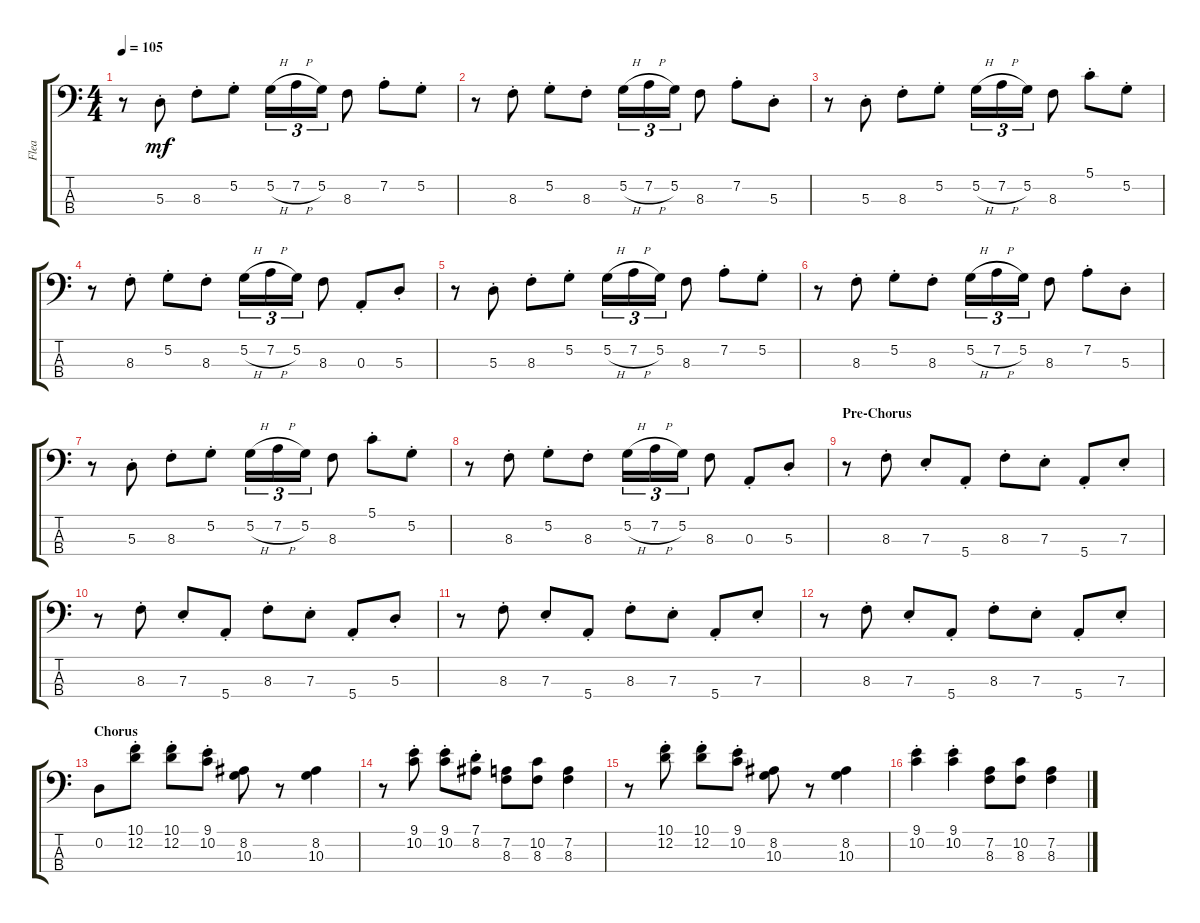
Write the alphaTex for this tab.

\track ("Flea" "Flea") {instrument electricbassfinger}
\staff {score tabs}
\tuning (G2 D2 A1 E1) {hide}
\ts (4 4)
\tempo 105
\clef f4
\ks c
r.8{dy mf} 5.3{st}.8 8.3{st}.8 5.2{st}.8 5.2{h}.16{tu (3 2)} 7.2{h}.16{tu (3 2)} 5.2.16{tu (3 2)} 8.3.8 7.2{st}.8 5.2{st}.8 |
r.8 8.3{st}.8 5.2{st}.8 8.3{st}.8 5.2{h}.16{tu (3 2)} 7.2{h}.16{tu (3 2)} 5.2.16{tu (3 2)} 8.3.8 7.2{st}.8 5.3{st}.8 |
r.8 5.3{st}.8 8.3{st}.8 5.2{st}.8 5.2{h}.16{tu (3 2)} 7.2{h}.16{tu (3 2)} 5.2.16{tu (3 2)} 8.3.8 5.1{st}.8 5.2{st}.8 |
r.8 8.3{st}.8 5.2{st}.8 8.3{st}.8 5.2{h}.16{tu (3 2)} 7.2{h}.16{tu (3 2)} 5.2.16{tu (3 2)} 8.3.8 0.3{st}.8 5.3{st}.8 |
r.8 5.3{st}.8 8.3{st}.8 5.2{st}.8 5.2{h}.16{tu (3 2)} 7.2{h}.16{tu (3 2)} 5.2.16{tu (3 2)} 8.3.8 7.2{st}.8 5.2{st}.8 |
r.8 8.3{st}.8 5.2{st}.8 8.3{st}.8 5.2{h}.16{tu (3 2)} 7.2{h}.16{tu (3 2)} 5.2.16{tu (3 2)} 8.3.8 7.2{st}.8 5.3{st}.8 |
r.8 5.3{st}.8 8.3{st}.8 5.2{st}.8 5.2{h}.16{tu (3 2)} 7.2{h}.16{tu (3 2)} 5.2.16{tu (3 2)} 8.3.8 5.1{st}.8 5.2{st}.8 |
r.8 8.3{st}.8 5.2{st}.8 8.3{st}.8 5.2{h}.16{tu (3 2)} 7.2{h}.16{tu (3 2)} 5.2.16{tu (3 2)} 8.3.8 0.3{st}.8 5.3{st}.8 |
\section ("" "Pre-Chorus")
r.8 8.3{st}.8 7.3{st}.8 5.4{st}.8 8.3{st}.8 7.3{st}.8 5.4{st}.8 7.3{st}.8 |
r.8 8.3{st}.8 7.3{st}.8 5.4{st}.8 8.3{st}.8 7.3{st}.8 5.4{st}.8 5.3{st}.8 |
r.8 8.3{st}.8 7.3{st}.8 5.4{st}.8 8.3{st}.8 7.3{st}.8 5.4{st}.8 7.3{st}.8 |
r.8 8.3{st}.8 7.3{st}.8 5.4{st}.8 8.3{st}.8 7.3{st}.8 5.4{st}.8 7.3{st}.8 |
\section ("" "Chorus")
0.2.8 (10.1 12.2{st}).8 (10.1 12.2{st}).8 (9.1 10.2{st}).8 (8.2 10.3).8 r.8 (8.2 10.3).4 |
r.8 (9.1 10.2{st}).8 (9.1 10.2{st}).8 (7.1 8.2{st}).8 (7.2 8.3).8 (10.2 8.3).8 (7.2 8.3).4 |
r.8 (10.1 12.2{st}).8 (10.1 12.2{st}).8 (9.1 10.2{st}).8 (8.2 10.3).8 r.8 (8.2 10.3).4 |
(9.1 10.2{st}).4 (9.1 10.2{st}).4 (7.2 8.3).8 (10.2 8.3).8 (7.2 8.3).4
